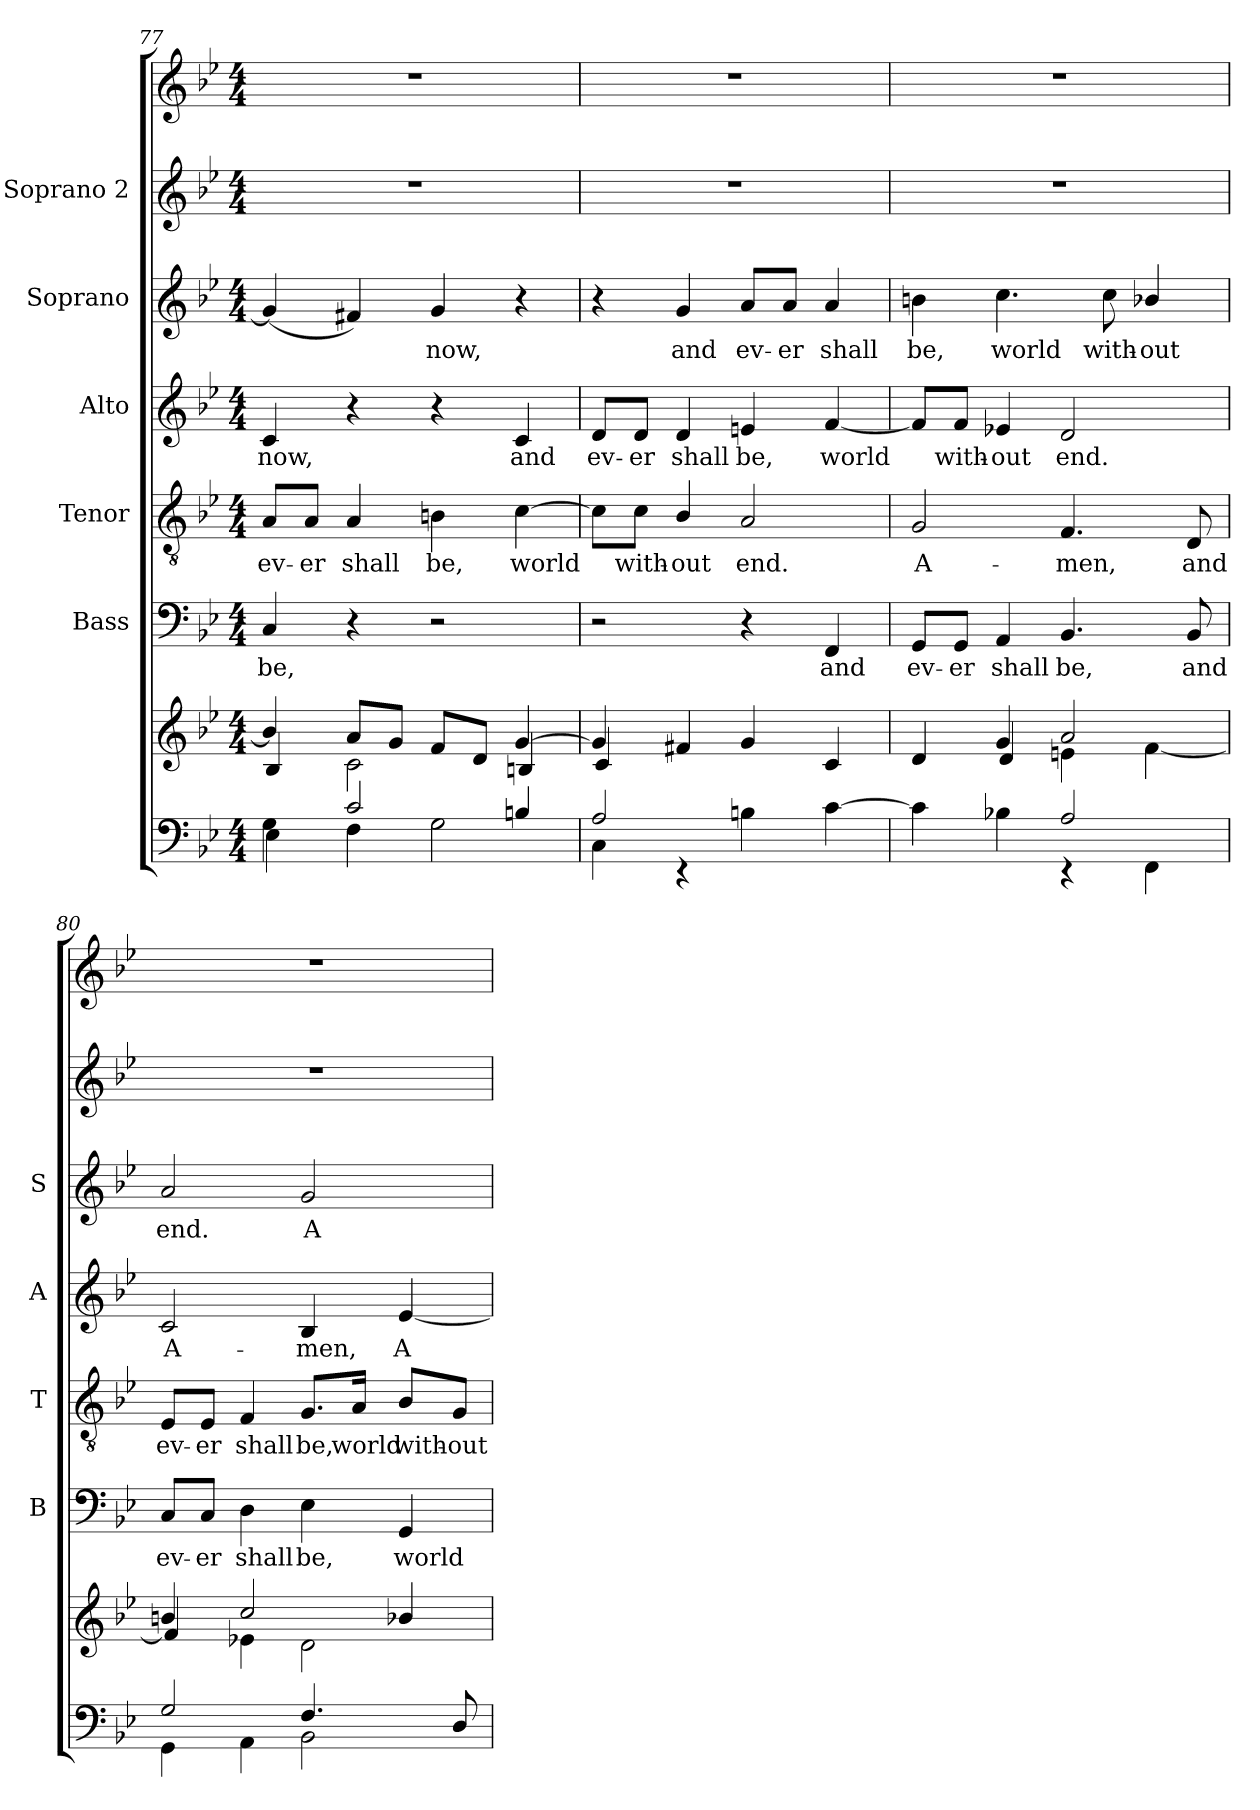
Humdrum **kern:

**kern	**kern	**kern	**text	**kern	**text	**kern	**text	**kern	**text	**kern	**kern
*part7	*part6	*part5	*part5	*part4	*part4	*part3	*part3	*part2	*part2	*part1	*part1
*staff8	*staff7	*staff6	*staff6	*staff5	*staff5	*staff4	*staff4	*staff3	*staff3	*staff2	*staff1
*	*	*I"Bass	*	*I"Tenor	*	*I"Alto	*	*I"Soprano	*	*I"Soprano 2	*
*	*	*I'B	*	*I'T	*	*I'A	*	*I'S	*	*	*
!!LO:PB:g=z
*clefF4	*clefG2	*clefF4	*	*clefGv2	*	*clefG2	*	*clefG2	*	*clefG2	*clefG2
*k[b-e-]	*k[b-e-]	*k[b-e-]	*	*k[b-e-]	*	*k[b-e-]	*	*k[b-e-]	*	*k[b-e-]	*k[b-e-]
*B-:	*B-:	*B-:	*	*B-:	*	*B-:	*	*B-:	*	*B-:	*B-:
*M4/4	*M4/4	*M4/4	*	*M4/4	*	*M4/4	*	*M4/4	*	*M4/4	*M4/4
=77	=77	=77	=77	=77	=77	=77	=77	=77	=77	=77	=77
*^	*^	*	*	*	*	*	*	*	*	*	*
!	!	!	!	!	!LO:LY:b	!	!LO:LY:b	!	!LO:LY:b	!	!	!	!
4G\	4E-\	4b-/]	4B-/	4C/	be,	8A/L	ev-	4c/	now,	(<4g/]	.	1r	1r
!	!	!	!	!	!	!	!LO:LY:b	!	!	!	!	!	!
.	.	.	.	.	.	8A/J	-er	.	.	.	.	.	.
!	!	!	!	!	!	!	!LO:LY:b	!	!	!	!	!	!
2c/	4F\	8a/L	2c\	4r	.	4A/	shall	4r	.	4f#X/)	.	.	.
.	.	8g/J	.	.	.	.	.	.	.	.	.	.	.
!	!	!	!	!	!	!	!LO:LY:b	!	!	!	!LO:LY:b	!	!
.	2G\	8f/L	.	2r	.	4Bn\	be,	4r	.	4g/	now,	.	.
.	.	8d/J	.	.	.	.	.	.	.	.	.	.	.
!	!	!	!	!	!	!	!LO:LY:b	!	!LO:LY:b	!	!	!	!
4Bn/	.	[4g/	4Bn/	.	.	[4c\	world	4c/	and	4r	.	.	.
=78	=78	=78	=78	=78	=78	=78	=78	=78	=78	=78	=78	=78	=78
!	!	!	!	!	!	!	!	!	!LO:LY:b	!	!	!	!
2A/	4C\	4g/]	4c/	2r	.	8c\L]	.	8d/L	ev-	4r	.	1r	1r
!	!	!	!	!	!	!	!LO:LY:b	!	!LO:LY:b	!	!	!	!
.	.	.	.	.	.	8c\J	with-	8d/J	-er	.	.	.	.
!	!	!	!	!	!	!	!LO:LY:b	!	!LO:LY:b	!	!LO:LY:b	!	!
.	4rEE	4f#X/	2ryy	.	.	4B-i/	-out	4d/	shall	4g/	and	.	.
!	!	!	!	!	!	!	!LO:LY:b	!	!LO:LY:b	!	!LO:LY:b	!	!
4Bn\	2ryy	4g/	.	4r	.	2A/	end.	4en/	be,	8a/L	ev-	.	.
!	!	!	!	!	!	!	!	!	!	!	!LO:LY:b	!	!
.	.	.	.	.	.	.	.	.	.	8a/J	-er	.	.
!	!	!	!	!	!LO:LY:b	!	!	!	!LO:LY:b	!	!LO:LY:b	!	!
[4c\	.	4ryy	4c/	4FF/	and	.	.	[4f/	world	4a/	shall	.	.
=79	=79	=79	=79	=79	=79	=79	=79	=79	=79	=79	=79	=79	=79
!	!	!	!	!	!LO:LY:b	!	!LO:LY:b	!	!	!	!LO:LY:b	!	!
4c\]	2ryy	4ryy	4d/	8GG/L	ev-	2G/	A-	8f/L]	.	4bn\	be,	1r	1r
!	!	!	!	!	!LO:LY:b	!	!	!	!LO:LY:b	!	!	!	!
.	.	.	.	8GG/J	-er	.	.	8f/J	with-	.	.	.	.
!	!	!	!	!	!LO:LY:b	!	!	!	!LO:LY:b	!	!LO:LY:b	!	!
4B-X\	.	4g/	4d/	4AA/	shall	.	.	4e-X/	-out	4.cc\	world	.	.
!	!	!	!	!	!LO:LY:b	!	!LO:LY:b	!	!LO:LY:b	!	!	!	!
2A/	4rEE	2a/	4en\	4.BB-/	be,	4.F/	-men,	2d/	end.	.	.	.	.
!	!	!	!	!	!	!	!	!	!	!	!LO:LY:b	!	!
.	.	.	.	.	.	.	.	.	.	8cc\	with-	.	.
!	!	!	!	!	!	!	!	!	!	!	!LO:LY:b	!	!
.	4FF\	.	[4f\	.	.	.	.	.	.	4b-X/	-out	.	.
!	!	!	!	!	!LO:LY:b	!	!LO:LY:b	!	!	!	!	!	!
.	.	.	.	8BB-/	and	8D/	and	.	.	.	.	.	.
!!LO:PB:g=z
=80	=80	=80	=80	=80	=80	=80	=80	=80	=80	=80	=80	=80	=80
!	!	!	!	!	!LO:LY:b	!	!LO:LY:b	!	!LO:LY:b	!	!LO:LY:b	!	!
2G/	4GG\	4bn/	4f/]	8C/L	ev-	8E-/L	ev-	2c/	A-	2a/	end.	1r	1r
!	!	!	!	!	!LO:LY:b	!	!LO:LY:b	!	!	!	!	!	!
.	.	.	.	8C/J	-er	8E-/J	-er	.	.	.	.	.	.
!	!	!	!	!	!LO:LY:b	!	!LO:LY:b	!	!	!	!	!	!
.	4AA\	2cc/	4e-X\	4D\	shall	4F/	shall	.	.	.	.	.	.
!	!	!	!	!	!LO:LY:b	!	!LO:LY:b	!	!LO:LY:b	!	!LO:LY:b	!	!
4.F/	2BB-\	.	2d\	4E-\	be,	8.G/L	be,	4B-/	-men,	2g/	A-	.	.
!	!	!	!	!	!	!	!LO:LY:b	!	!	!	!	!	!
.	.	.	.	.	.	16A/Jk	world	.	.	.	.	.	.
!	!	!	!	!	!LO:LY:b	!	!LO:LY:b	!	!LO:LY:b	!	!	!	!
.	.	4b-X/	.	4GG/	world	8B-/L	with-	[4e-/	A­	.	.	.	.
!	!	!	!	!	!	!	!LO:LY:b	!	!	!	!	!	!
8D/	.	.	.	.	.	8G/J	-out	.	.	.	.	.	.
*v	*v	*	*	*	*	*	*	*	*	*	*	*	*
*	*v	*v	*	*	*	*	*	*	*	*	*	*
=	=	=	=	=	=	=	=	=	=	=	=
*-	*-	*-	*-	*-	*-	*-	*-	*-	*-	*-	*-
